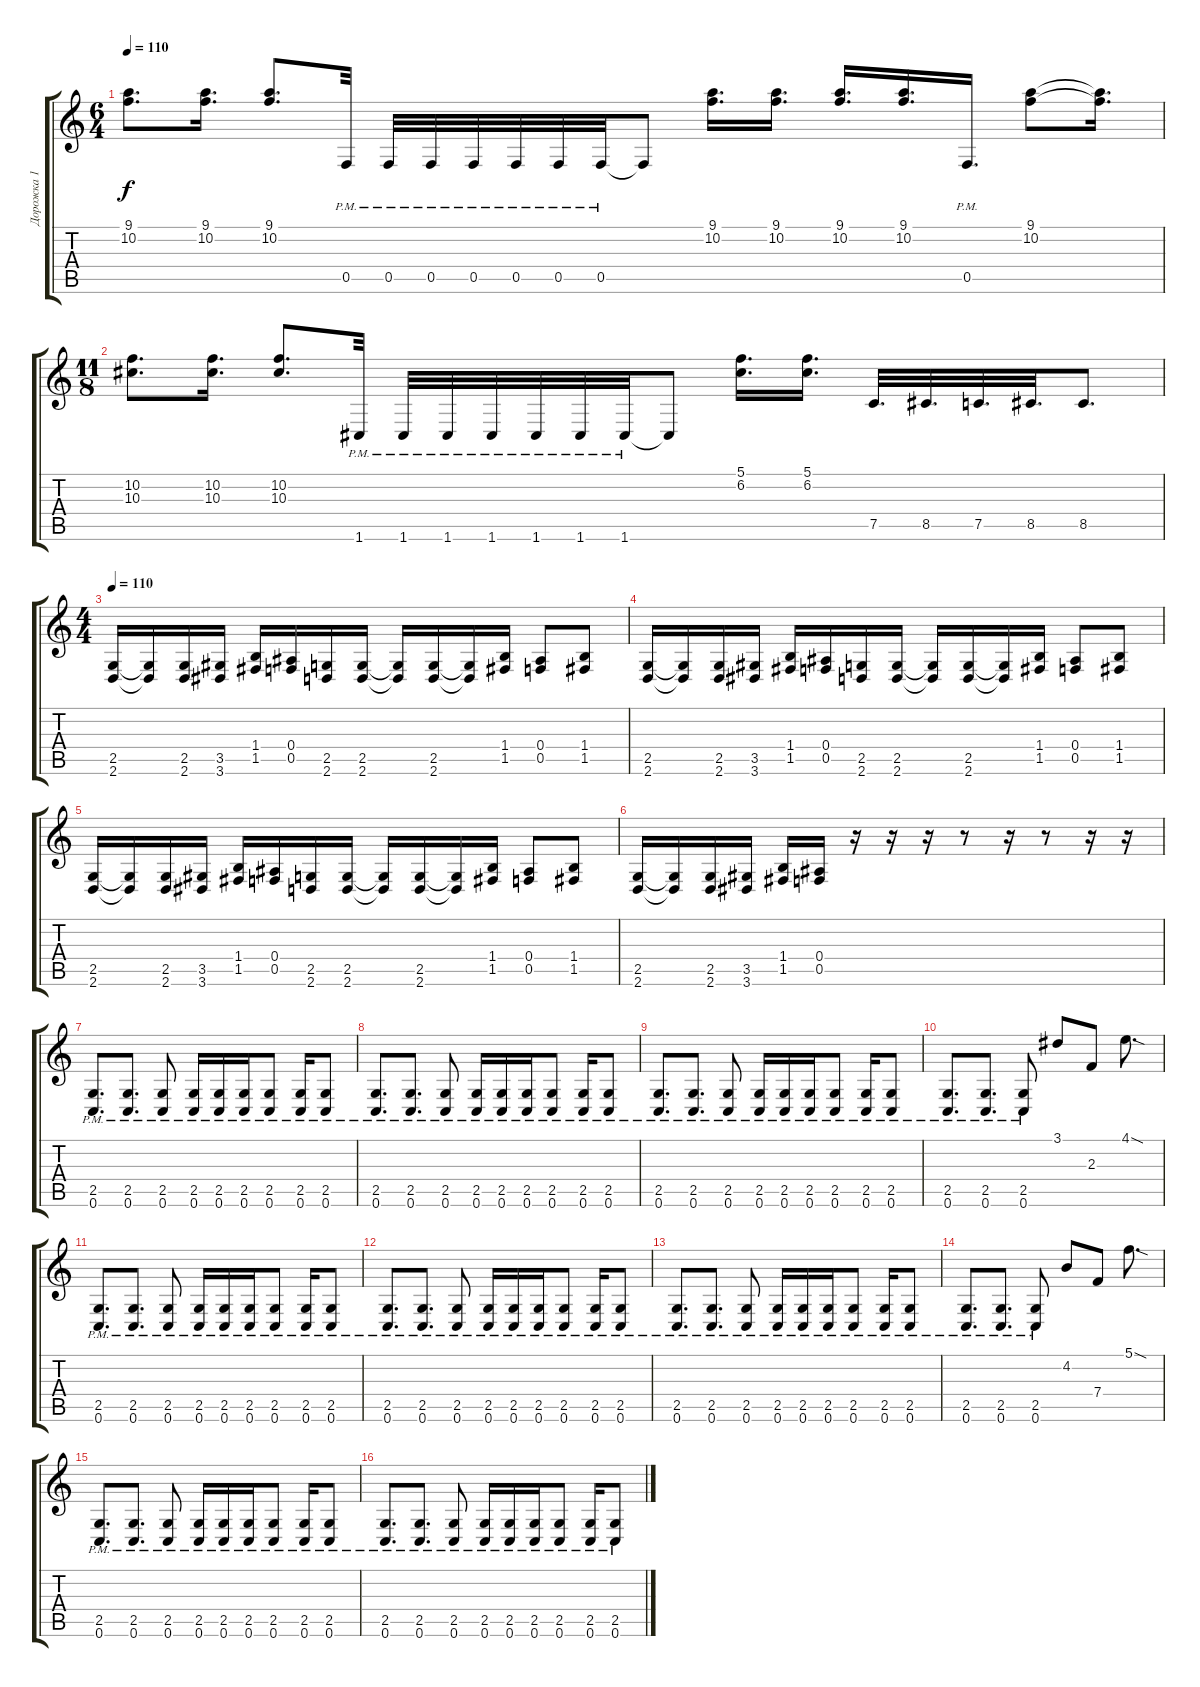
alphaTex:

\track ("Дорожка 1" "Дорожка 1") {instrument overdrivenguitar}
\staff {score tabs}
\tuning (C4 G3 Eb3 Bb2 F2 C2) {hide}
\ts (6 4)
\tempo 110
\clef g2
\ks c
(9.1 10.2).8{d dy f} (9.1 10.2).16{d} (9.1 10.2).8{d} 0.5{pm}.32 0.5{pm}.32 0.5{pm}.32 0.5{pm}.32 0.5{pm}.32 0.5{pm}.32 0.5{pm}.32 0.5{t}.8 (9.1 10.2).16{d} (9.1 10.2).16{d} (9.1 10.2).16{d} (9.1 10.2).16{d} 0.5{pm}.16{d} (9.1 10.2).8 (9.1{t} 10.2{t}).16{d} |
\ts (11 8)
(10.2 10.3).8{d} (10.2 10.3).16{d} (10.2 10.3).8{d} 1.6{pm}.32 1.6{pm}.32 1.6{pm}.32 1.6{pm}.32 1.6{pm}.32 1.6{pm}.32 1.6{pm}.32 1.6{t}.8 (5.1 6.2).16{d} (5.1 6.2).16{d} 7.5.32{d} 8.5.32{d} 7.5.32{d} 8.5.32{d} 8.5.8{d} |
\ts (4 4)
\tempo 110
(2.5 2.6).16 (2.5{t} 2.6{t}).16 (2.5 2.6).16 (3.5 3.6).16 (1.4 1.5).16 (0.4 0.5).16 (2.5 2.6).16 (2.5 2.6).16 (2.5{t} 2.6{t}).16 (2.5 2.6).16 (2.5{t} 2.6{t}).16 (1.4 1.5).16 (0.4 0.5).8 (1.4 1.5).8 |
(2.5 2.6).16 (2.5{t} 2.6{t}).16 (2.5 2.6).16 (3.5 3.6).16 (1.4 1.5).16 (0.4 0.5).16 (2.5 2.6).16 (2.5 2.6).16 (2.5{t} 2.6{t}).16 (2.5 2.6).16 (2.5{t} 2.6{t}).16 (1.4 1.5).16 (0.4 0.5).8 (1.4 1.5).8 |
(2.5 2.6).16 (2.5{t} 2.6{t}).16 (2.5 2.6).16 (3.5 3.6).16 (1.4 1.5).16 (0.4 0.5).16 (2.5 2.6).16 (2.5 2.6).16 (2.5{t} 2.6{t}).16 (2.5 2.6).16 (2.5{t} 2.6{t}).16 (1.4 1.5).16 (0.4 0.5).8 (1.4 1.5).8 |
(2.5 2.6).16 (2.5{t} 2.6{t}).16 (2.5 2.6).16 (3.5 3.6).16 (1.4 1.5).16 (0.4 0.5).16 r.16 r.16 r.16 r.8 r.16 r.8 r.16 r.16 |
(2.5{pm} 0.6{pm}).8{d} (2.5{pm} 0.6{pm}).8{d} (2.5{pm} 0.6{pm}).8 (2.5{pm} 0.6{pm}).16 (2.5{pm} 0.6{pm}).16 (2.5{pm} 0.6{pm}).16 (2.5{pm} 0.6{pm}).8 (2.5{pm} 0.6{pm}).16 (2.5{pm} 0.6{pm}).8 |
(2.5{pm} 0.6{pm}).8{d} (2.5{pm} 0.6{pm}).8{d} (2.5{pm} 0.6{pm}).8 (2.5{pm} 0.6{pm}).16 (2.5{pm} 0.6{pm}).16 (2.5{pm} 0.6{pm}).16 (2.5{pm} 0.6{pm}).8 (2.5{pm} 0.6{pm}).16 (2.5{pm} 0.6{pm}).8 |
(2.5{pm} 0.6{pm}).8{d} (2.5{pm} 0.6{pm}).8{d} (2.5{pm} 0.6{pm}).8 (2.5{pm} 0.6{pm}).16 (2.5{pm} 0.6{pm}).16 (2.5{pm} 0.6{pm}).16 (2.5{pm} 0.6{pm}).8 (2.5{pm} 0.6{pm}).16 (2.5{pm} 0.6{pm}).8 |
(2.5{pm} 0.6{pm}).8{d} (2.5{pm} 0.6{pm}).8{d} (2.5{pm} 0.6{pm}).8 3.1.8 2.3.8 4.1{sod}.8{d} |
(2.5{pm} 0.6{pm}).8{d} (2.5{pm} 0.6{pm}).8{d} (2.5{pm} 0.6{pm}).8 (2.5{pm} 0.6{pm}).16 (2.5{pm} 0.6{pm}).16 (2.5{pm} 0.6{pm}).16 (2.5{pm} 0.6{pm}).8 (2.5{pm} 0.6{pm}).16 (2.5{pm} 0.6{pm}).8 |
(2.5{pm} 0.6{pm}).8{d} (2.5{pm} 0.6{pm}).8{d} (2.5{pm} 0.6{pm}).8 (2.5{pm} 0.6{pm}).16 (2.5{pm} 0.6{pm}).16 (2.5{pm} 0.6{pm}).16 (2.5{pm} 0.6{pm}).8 (2.5{pm} 0.6{pm}).16 (2.5{pm} 0.6{pm}).8 |
(2.5{pm} 0.6{pm}).8{d} (2.5{pm} 0.6{pm}).8{d} (2.5{pm} 0.6{pm}).8 (2.5{pm} 0.6{pm}).16 (2.5{pm} 0.6{pm}).16 (2.5{pm} 0.6{pm}).16 (2.5{pm} 0.6{pm}).8 (2.5{pm} 0.6{pm}).16 (2.5{pm} 0.6{pm}).8 |
(2.5{pm} 0.6{pm}).8{d} (2.5{pm} 0.6{pm}).8{d} (2.5{pm} 0.6{pm}).8 4.2.8 7.4.8 5.1{sod}.8{d} |
(2.5{pm} 0.6{pm}).8{d} (2.5{pm} 0.6{pm}).8{d} (2.5{pm} 0.6{pm}).8 (2.5{pm} 0.6{pm}).16 (2.5{pm} 0.6{pm}).16 (2.5{pm} 0.6{pm}).16 (2.5{pm} 0.6{pm}).8 (2.5{pm} 0.6{pm}).16 (2.5{pm} 0.6{pm}).8 |
(2.5{pm} 0.6{pm}).8{d} (2.5{pm} 0.6{pm}).8{d} (2.5{pm} 0.6{pm}).8 (2.5{pm} 0.6{pm}).16 (2.5{pm} 0.6{pm}).16 (2.5{pm} 0.6{pm}).16 (2.5{pm} 0.6{pm}).8 (2.5{pm} 0.6{pm}).16 (2.5{pm} 0.6{pm}).8
